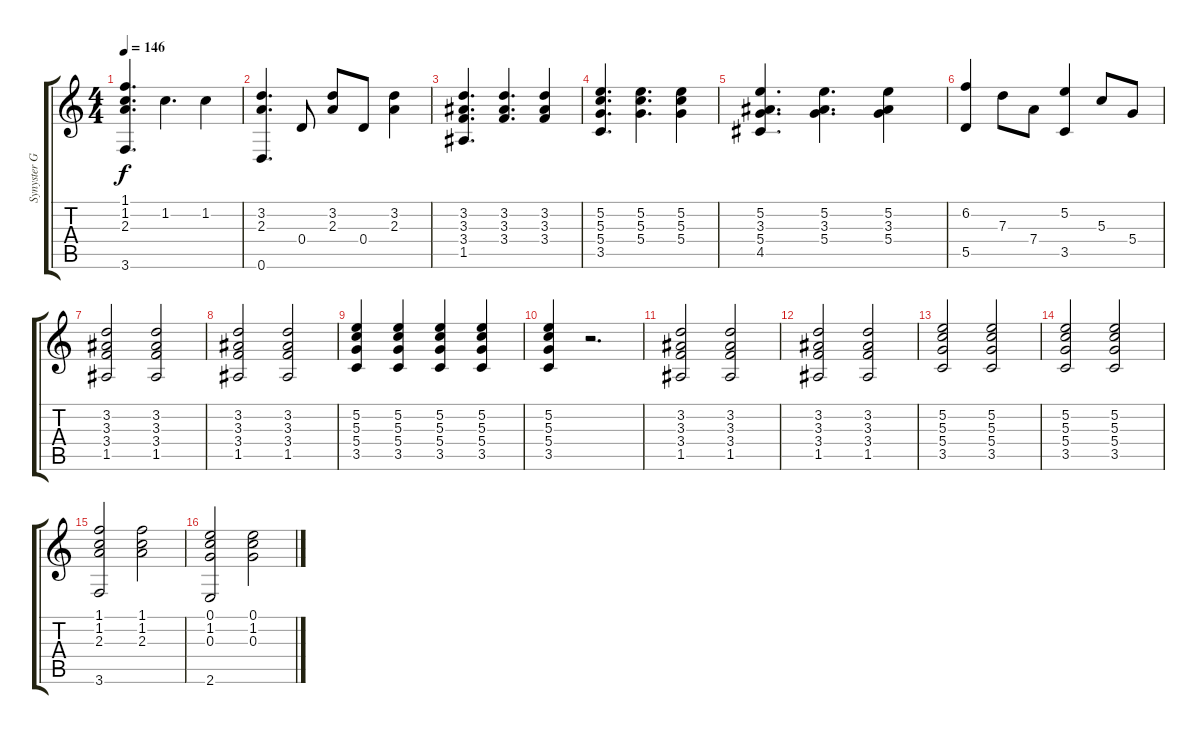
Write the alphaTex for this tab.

\track ("Synyster Gates | Gtr. 1 - Drop D" "Synyster G") {instrument electricguitarclean}
\staff {score tabs}
\tuning (E4 B3 G3 D3 A2 D2) {hide}
\ts (4 4)
\tempo 146
\clef g2
\ks c
(1.1 1.2 2.3 3.6).4{d dy f} 1.2.4{d} 1.2.4 |
(3.2 2.3 0.6).4{d} 0.4.8 (3.2 2.3).8 0.4.8 (3.2 2.3).4 |
(3.2 3.3 3.4 1.5).4{d} (3.2 3.3 3.4).4{d} (3.2 3.3 3.4).4 |
(5.2 5.3 5.4 3.5).4{d} (5.2 5.3 5.4).4{d} (5.2 5.3 5.4).4 |
(5.2 3.3 5.4 4.5).4{d} (5.2 3.3 5.4).4{d} (5.2 3.3 5.4).4 |
(6.2 5.5).4 7.3.8 7.4.8 (5.2 3.5).4 5.3.8 5.4.8 |
(3.2 3.3 3.4 1.5).2 (3.2 3.3 3.4 1.5).2 |
(3.2 3.3 3.4 1.5).2 (3.2 3.3 3.4 1.5).2 |
(5.2 5.3 5.4 3.5).4 (5.2 5.3 5.4 3.5).4 (5.2 5.3 5.4 3.5).4 (5.2 5.3 5.4 3.5).4 |
(5.2 5.3 5.4 3.5).4 r.2{d} |
(3.2 3.3 3.4 1.5).2 (3.2 3.3 3.4 1.5).2 |
(3.2 3.3 3.4 1.5).2 (3.2 3.3 3.4 1.5).2 |
(5.2 5.3 5.4 3.5).2 (5.2 5.3 5.4 3.5).2 |
(5.2 5.3 5.4 3.5).2 (5.2 5.3 5.4 3.5).2 |
(1.1 1.2 2.3 3.6).2 (1.1 1.2 2.3).2 |
(0.1 1.2 0.3 2.6).2 (0.1 1.2 0.3).2
